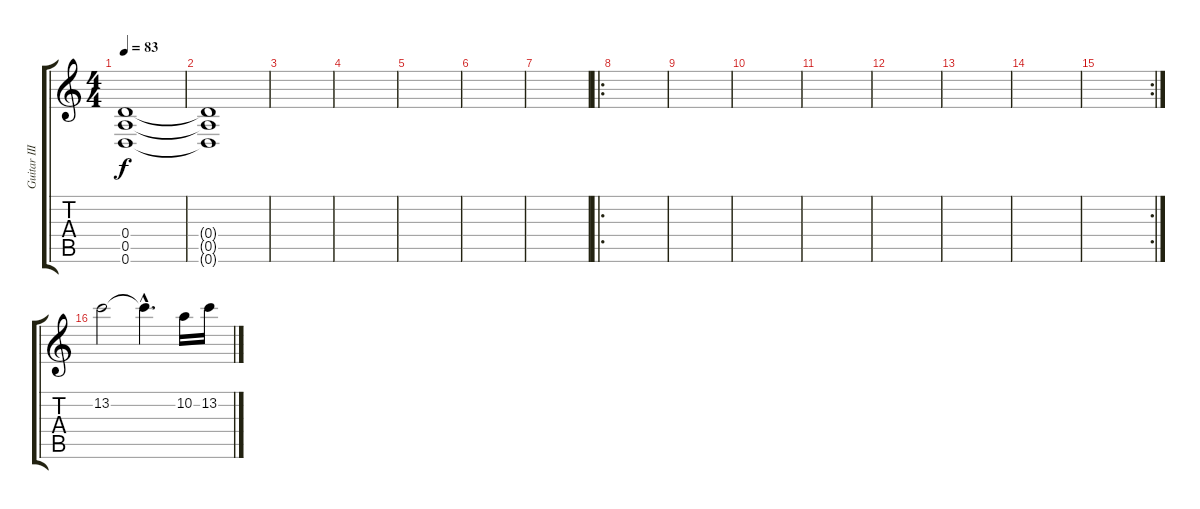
\track ("Guitar III" "Guitar III") {instrument distortionguitar}
\staff {score tabs}
\tuning (E4 B3 G3 D3 A2 D2) {hide}
\ts (4 4)
\tempo 83
\clef g2
\ks c
(0.4{t} 0.5{t} 0.6{t}).1{dy f} |
(0.4{t} 0.5{t} 0.6{t}).1 |
|
|
|
|
|
\ro
|
|
|
|
|
|
|
\rc 2
|
13.2.2{volume 12} 13.2{hac t}.4{d} 10.2.16 13.2.16
